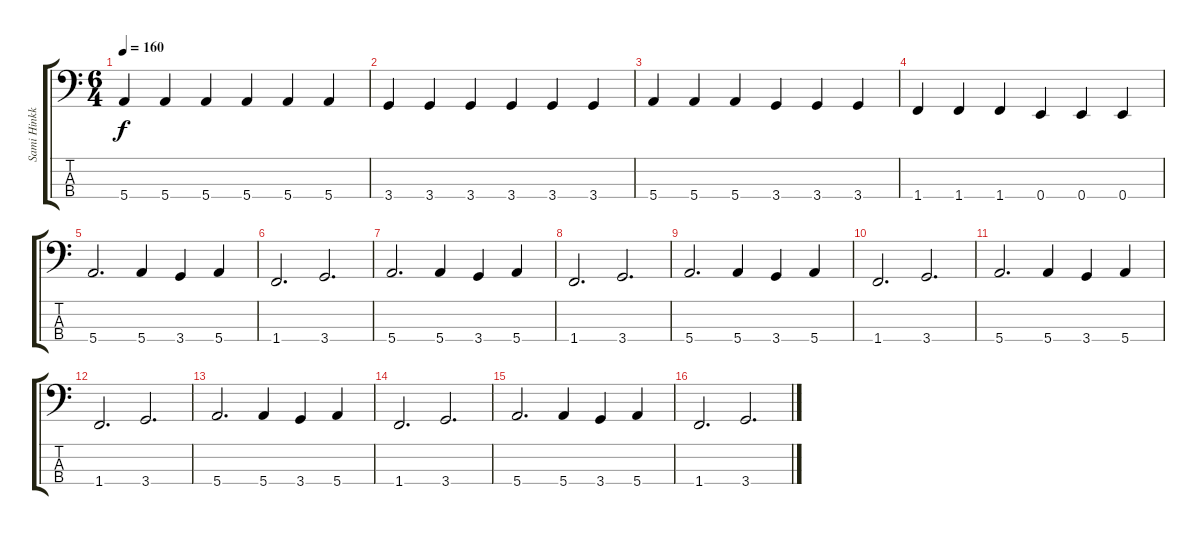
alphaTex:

\track ("Sami Hinkka" "Sami Hinkk") {instrument electricbassfinger}
\staff {score tabs}
\tuning (G2 D2 A1 E1) {hide}
\ts (6 4)
\tempo 160
\clef f4
\ks c
5.4.4{dy f} 5.4.4 5.4.4 5.4.4 5.4.4 5.4.4 |
3.4.4 3.4.4 3.4.4 3.4.4 3.4.4 3.4.4 |
5.4.4 5.4.4 5.4.4 3.4.4 3.4.4 3.4.4 |
1.4.4 1.4.4 1.4.4 0.4.4 0.4.4 0.4.4 |
5.4.2{d} 5.4.4 3.4.4 5.4.4 |
1.4.2{d} 3.4.2{d} |
5.4.2{d} 5.4.4 3.4.4 5.4.4 |
1.4.2{d} 3.4.2{d} |
5.4.2{d} 5.4.4 3.4.4 5.4.4 |
1.4.2{d} 3.4.2{d} |
5.4.2{d} 5.4.4 3.4.4 5.4.4 |
1.4.2{d} 3.4.2{d} |
5.4.2{d} 5.4.4 3.4.4 5.4.4 |
1.4.2{d} 3.4.2{d} |
5.4.2{d} 5.4.4 3.4.4 5.4.4 |
1.4.2{d} 3.4.2{d}
